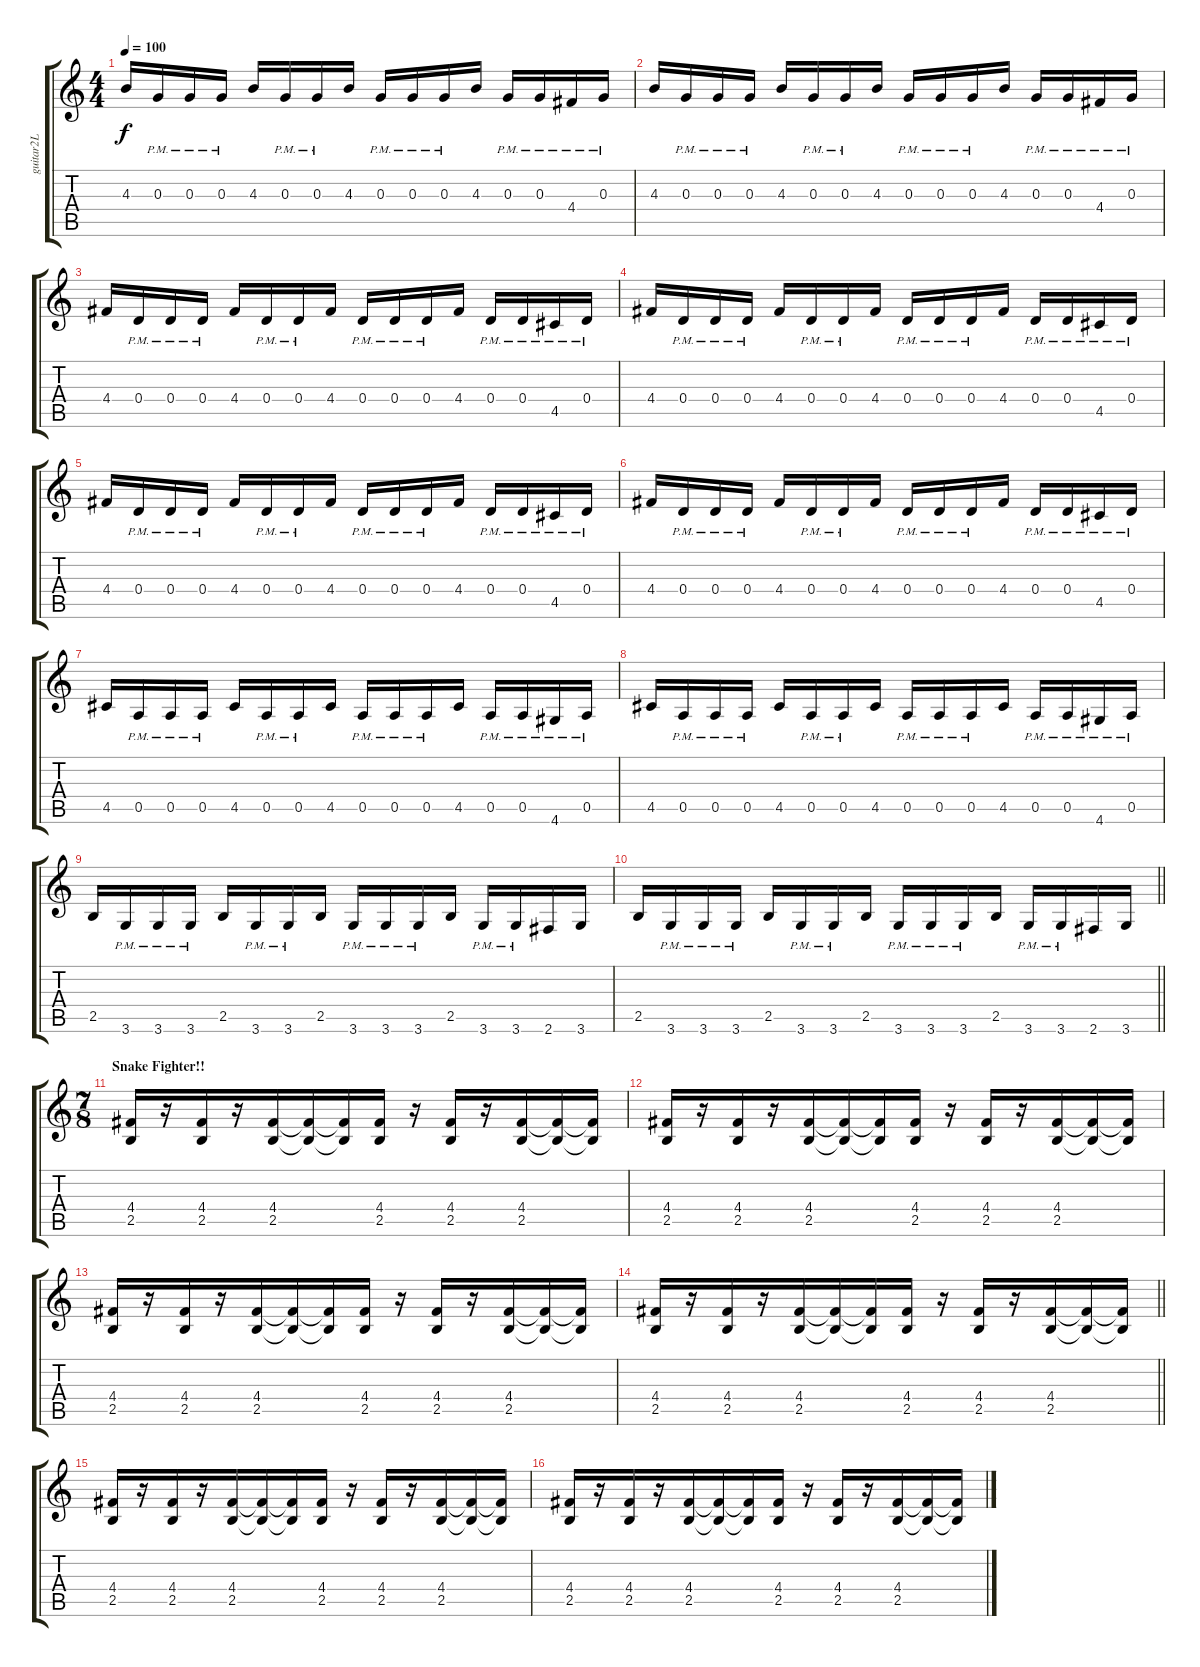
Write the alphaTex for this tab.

\track ("guitar2L" "guitar2L") {instrument distortionguitar}
\staff {score tabs}
\tuning (E4 B3 G3 D3 A2 E2) {hide}
\ts (4 4)
\tempo 100
\clef g2
\ks c
4.3.16{dy f} 0.3{pm}.16 0.3{pm}.16 0.3{pm}.16 4.3.16 0.3{pm}.16 0.3{pm}.16 4.3.16 0.3{pm}.16 0.3{pm}.16 0.3{pm}.16 4.3.16 0.3{pm}.16 0.3{pm}.16 4.4{pm}.16 0.3{pm}.16 |
4.3.16 0.3{pm}.16 0.3{pm}.16 0.3{pm}.16 4.3.16 0.3{pm}.16 0.3{pm}.16 4.3.16 0.3{pm}.16 0.3{pm}.16 0.3{pm}.16 4.3.16 0.3{pm}.16 0.3{pm}.16 4.4{pm}.16 0.3{pm}.16 |
4.4.16 0.4{pm}.16 0.4{pm}.16 0.4{pm}.16 4.4.16 0.4{pm}.16 0.4{pm}.16 4.4.16 0.4{pm}.16 0.4{pm}.16 0.4{pm}.16 4.4.16 0.4{pm}.16 0.4{pm}.16 4.5{pm}.16 0.4{pm}.16 |
4.4.16 0.4{pm}.16 0.4{pm}.16 0.4{pm}.16 4.4.16 0.4{pm}.16 0.4{pm}.16 4.4.16 0.4{pm}.16 0.4{pm}.16 0.4{pm}.16 4.4.16 0.4{pm}.16 0.4{pm}.16 4.5{pm}.16 0.4{pm}.16 |
4.4.16 0.4{pm}.16 0.4{pm}.16 0.4{pm}.16 4.4.16 0.4{pm}.16 0.4{pm}.16 4.4.16 0.4{pm}.16 0.4{pm}.16 0.4{pm}.16 4.4.16 0.4{pm}.16 0.4{pm}.16 4.5{pm}.16 0.4{pm}.16 |
4.4.16 0.4{pm}.16 0.4{pm}.16 0.4{pm}.16 4.4.16 0.4{pm}.16 0.4{pm}.16 4.4.16 0.4{pm}.16 0.4{pm}.16 0.4{pm}.16 4.4.16 0.4{pm}.16 0.4{pm}.16 4.5{pm}.16 0.4{pm}.16 |
4.5.16 0.5{pm}.16 0.5{pm}.16 0.5{pm}.16 4.5.16 0.5{pm}.16 0.5{pm}.16 4.5.16 0.5{pm}.16 0.5{pm}.16 0.5{pm}.16 4.5.16 0.5{pm}.16 0.5{pm}.16 4.6{pm}.16 0.5{pm}.16 |
4.5.16 0.5{pm}.16 0.5{pm}.16 0.5{pm}.16 4.5.16 0.5{pm}.16 0.5{pm}.16 4.5.16 0.5{pm}.16 0.5{pm}.16 0.5{pm}.16 4.5.16 0.5{pm}.16 0.5{pm}.16 4.6{pm}.16 0.5{pm}.16 |
2.5.16 3.6{pm}.16 3.6{pm}.16 3.6{pm}.16 2.5.16 3.6{pm}.16 3.6{pm}.16 2.5.16 3.6{pm}.16 3.6{pm}.16 3.6{pm}.16 2.5.16 3.6{pm}.16 3.6{pm}.16 2.6.16 3.6.16 |
\barLineRight lightlight
2.5.16 3.6{pm}.16 3.6{pm}.16 3.6{pm}.16 2.5.16 3.6{pm}.16 3.6{pm}.16 2.5.16 3.6{pm}.16 3.6{pm}.16 3.6{pm}.16 2.5.16 3.6{pm}.16 3.6{pm}.16 2.6.16 3.6.16 |
\ts (7 8)
\section ("" "Snake Fighter!! ")
(4.4 2.5).16 r.16 (4.4 2.5).16 r.16 (4.4 2.5).16 (4.4{t} 2.5{t}).16 (4.4{t} 2.5{t}).16 (4.4 2.5).16 r.16 (4.4 2.5).16 r.16 (4.4 2.5).16 (4.4{t} 2.5{t}).16 (4.4{t} 2.5{t}).16 |
(4.4 2.5).16 r.16 (4.4 2.5).16 r.16 (4.4 2.5).16 (4.4{t} 2.5{t}).16 (4.4{t} 2.5{t}).16 (4.4 2.5).16 r.16 (4.4 2.5).16 r.16 (4.4 2.5).16 (4.4{t} 2.5{t}).16 (4.4{t} 2.5{t}).16 |
(4.4 2.5).16 r.16 (4.4 2.5).16 r.16 (4.4 2.5).16 (4.4{t} 2.5{t}).16 (4.4{t} 2.5{t}).16 (4.4 2.5).16 r.16 (4.4 2.5).16 r.16 (4.4 2.5).16 (4.4{t} 2.5{t}).16 (4.4{t} 2.5{t}).16 |
\barLineRight lightlight
(4.4 2.5).16 r.16 (4.4 2.5).16 r.16 (4.4 2.5).16 (4.4{t} 2.5{t}).16 (4.4{t} 2.5{t}).16 (4.4 2.5).16 r.16 (4.4 2.5).16 r.16 (4.4 2.5).16 (4.4{t} 2.5{t}).16 (4.4{t} 2.5{t}).16 |
\section ("" "")
(4.4 2.5).16 r.16 (4.4 2.5).16 r.16 (4.4 2.5).16 (4.4{t} 2.5{t}).16 (4.4{t} 2.5{t}).16 (4.4 2.5).16 r.16 (4.4 2.5).16 r.16 (4.4 2.5).16 (4.4{t} 2.5{t}).16 (4.4{t} 2.5{t}).16 |
(4.4 2.5).16 r.16 (4.4 2.5).16 r.16 (4.4 2.5).16 (4.4{t} 2.5{t}).16 (4.4{t} 2.5{t}).16 (4.4 2.5).16 r.16 (4.4 2.5).16 r.16 (4.4 2.5).16 (4.4{t} 2.5{t}).16 (4.4{t} 2.5{t}).16
